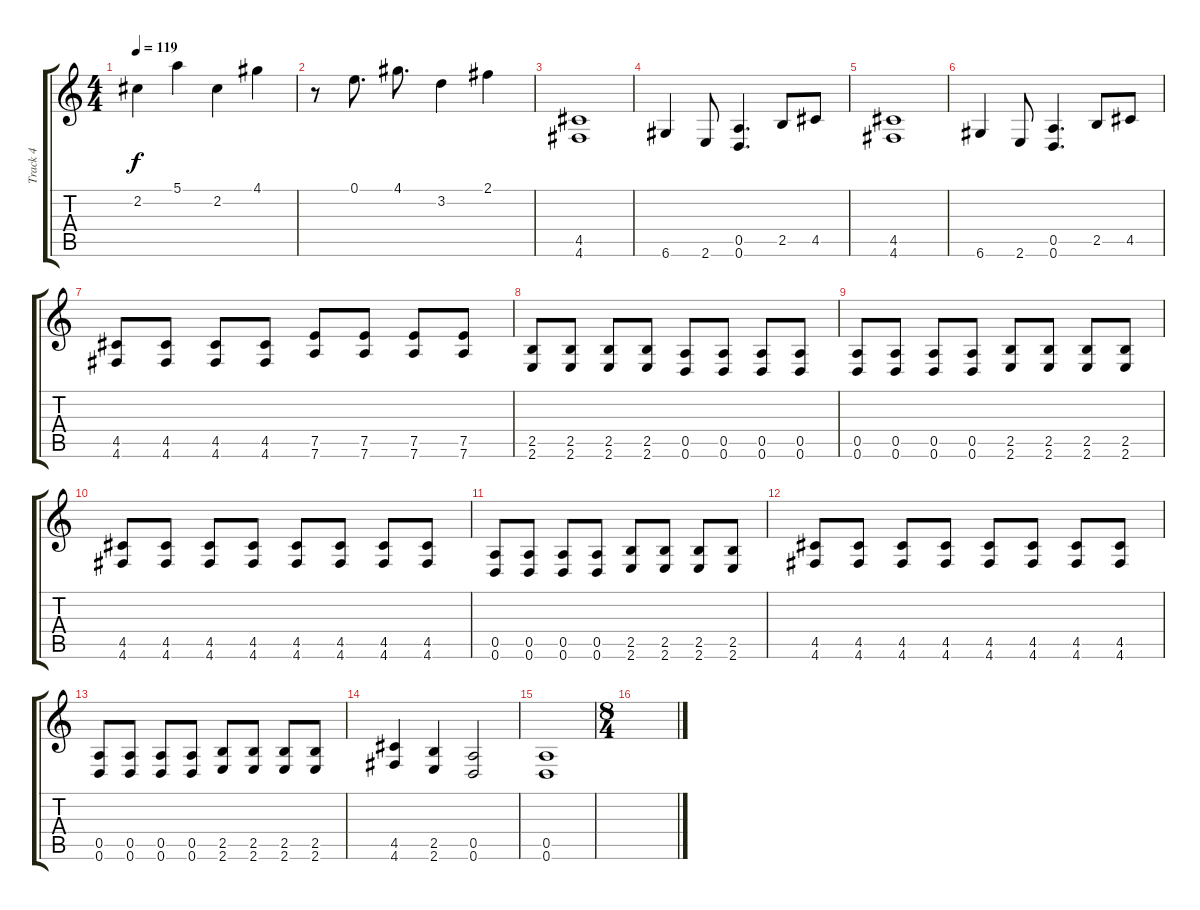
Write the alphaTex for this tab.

\track ("Track 4" "Track 4") {instrument overdrivenguitar}
\staff {score tabs}
\tuning (E4 B3 G3 D3 A2 D2) {hide}
\ts (4 4)
\tempo 119
\clef g2
\ks c
2.2.4{dy f} 5.1.4 2.2.4 4.1.4 |
r.8 0.1.8{d} 4.1.8{d} 3.2.4 2.1.4 |
(4.5 4.6).1 |
6.6.4 2.6.8 (0.5 0.6).4{d} 2.5.8 4.5.8 |
(4.5 4.6).1 |
6.6.4 2.6.8 (0.5 0.6).4{d} 2.5.8 4.5.8 |
(4.5 4.6).8 (4.5 4.6).8 (4.5 4.6).8 (4.5 4.6).8 (7.5 7.6).8 (7.5 7.6).8 (7.5 7.6).8 (7.5 7.6).8 |
(2.5 2.6).8 (2.5 2.6).8 (2.5 2.6).8 (2.5 2.6).8 (0.5 0.6).8 (0.5 0.6).8 (0.5 0.6).8 (0.5 0.6).8 |
(0.5 0.6).8{volume 12 instrument distortionguitar} (0.5 0.6).8 (0.5 0.6).8 (0.5 0.6).8 (2.5 2.6).8 (2.5 2.6).8 (2.5 2.6).8 (2.5 2.6).8 |
(4.5 4.6).8 (4.5 4.6).8 (4.5 4.6).8 (4.5 4.6).8 (4.5 4.6).8 (4.5 4.6).8 (4.5 4.6).8 (4.5 4.6).8 |
(0.5 0.6).8{volume 12 instrument distortionguitar} (0.5 0.6).8 (0.5 0.6).8 (0.5 0.6).8 (2.5 2.6).8 (2.5 2.6).8 (2.5 2.6).8 (2.5 2.6).8 |
(4.5 4.6).8 (4.5 4.6).8 (4.5 4.6).8 (4.5 4.6).8 (4.5 4.6).8 (4.5 4.6).8 (4.5 4.6).8 (4.5 4.6).8 |
(0.5 0.6).8{volume 12 instrument distortionguitar} (0.5 0.6).8 (0.5 0.6).8 (0.5 0.6).8 (2.5 2.6).8 (2.5 2.6).8 (2.5 2.6).8 (2.5 2.6).8 |
(4.5 4.6).4 (2.5 2.6).4 (0.5 0.6).2 |
(0.5 0.6).1 |
\ts (8 4)
